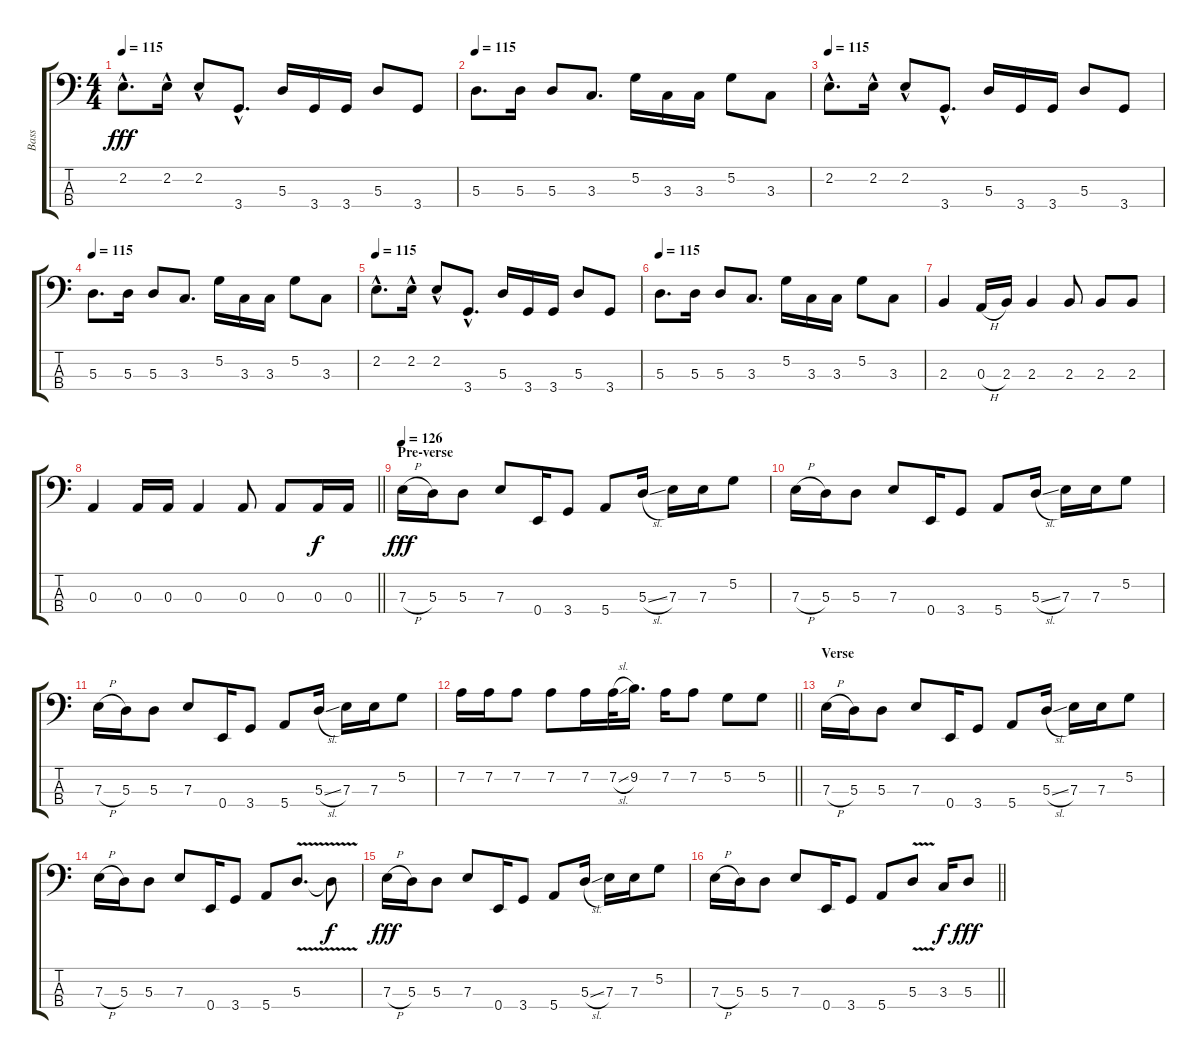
\track ("Bass" "Bass") {instrument electricbassfinger}
\staff {score tabs}
\tuning (G2 D2 A1 E1) {hide}
\ts (4 4)
\tempo 115
\clef f4
\ks c
2.2{hac}.8{d dy fff} 2.2{hac}.16 2.2{hac}.8 3.4{hac}.8{d} 5.3.16 3.4.16 3.4.16 5.3.8 3.4.8 |
\tempo 115
5.3.8{d} 5.3.16 5.3.8 3.3.8{d} 5.2.16 3.3.16 3.3.16 5.2.8 3.3.8 |
\tempo 115
2.2{hac}.8{d} 2.2{hac}.16 2.2{hac}.8 3.4{hac}.8{d} 5.3.16 3.4.16 3.4.16 5.3.8 3.4.8 |
\tempo 115
5.3.8{d} 5.3.16 5.3.8 3.3.8{d} 5.2.16 3.3.16 3.3.16 5.2.8 3.3.8 |
\tempo 115
2.2{hac}.8{d} 2.2{hac}.16 2.2{hac}.8 3.4{hac}.8{d} 5.3.16 3.4.16 3.4.16 5.3.8 3.4.8 |
\tempo 115
5.3.8{d} 5.3.16 5.3.8 3.3.8{d} 5.2.16 3.3.16 3.3.16 5.2.8 3.3.8 |
2.3.4 0.3{h}.16 2.3.16 2.3.4 2.3.8 2.3.8 2.3.8 |
\barLineRight lightlight
0.3.4 0.3.16 0.3.16 0.3.4 0.3.8 0.3.8 0.3.16{dy f} 0.3.16 |
\section ("" "Pre-verse")
\tempo 126
7.3{h}.16{dy fff} 5.3.16 5.3.8 7.3.8 0.4.16 3.4.8 5.4.8 5.3{sl}.16 7.3.16 7.3.16 5.2.8 |
7.3{h}.16 5.3.16 5.3.8 7.3.8 0.4.16 3.4.8 5.4.8 5.3{sl}.16 7.3.16 7.3.16 5.2.8 |
7.3{h}.16 5.3.16 5.3.8 7.3.8 0.4.16 3.4.8 5.4.8 5.3{sl}.16 7.3.16 7.3.16 5.2.8 |
\barLineRight lightlight
7.2.16 7.2.16 7.2.8 7.2.8 7.2.16 7.2{sl}.32 9.2.16{d} 7.2.16 7.2.8 5.2.8 5.2.8 |
\section ("" "Verse")
7.3{h}.16 5.3.16 5.3.8 7.3.8 0.4.16 3.4.8 5.4.8 5.3{sl}.16 7.3.16 7.3.16 5.2.8 |
7.3{h}.16 5.3.16 5.3.8 7.3.8 0.4.16 3.4.8 5.4.8 5.3{v}.8{d} 5.3{t}.8{dy f} |
7.3{h}.16{dy fff} 5.3.16 5.3.8 7.3.8 0.4.16 3.4.8 5.4.8 5.3{sl}.16 7.3.16 7.3.16 5.2.8 |
\barLineRight lightlight
7.3{h}.16 5.3.16 5.3.8 7.3.8 0.4.16 3.4.8 5.4.8 5.3{v}.8 3.3.16{dy f} 5.3.8{dy fff}
